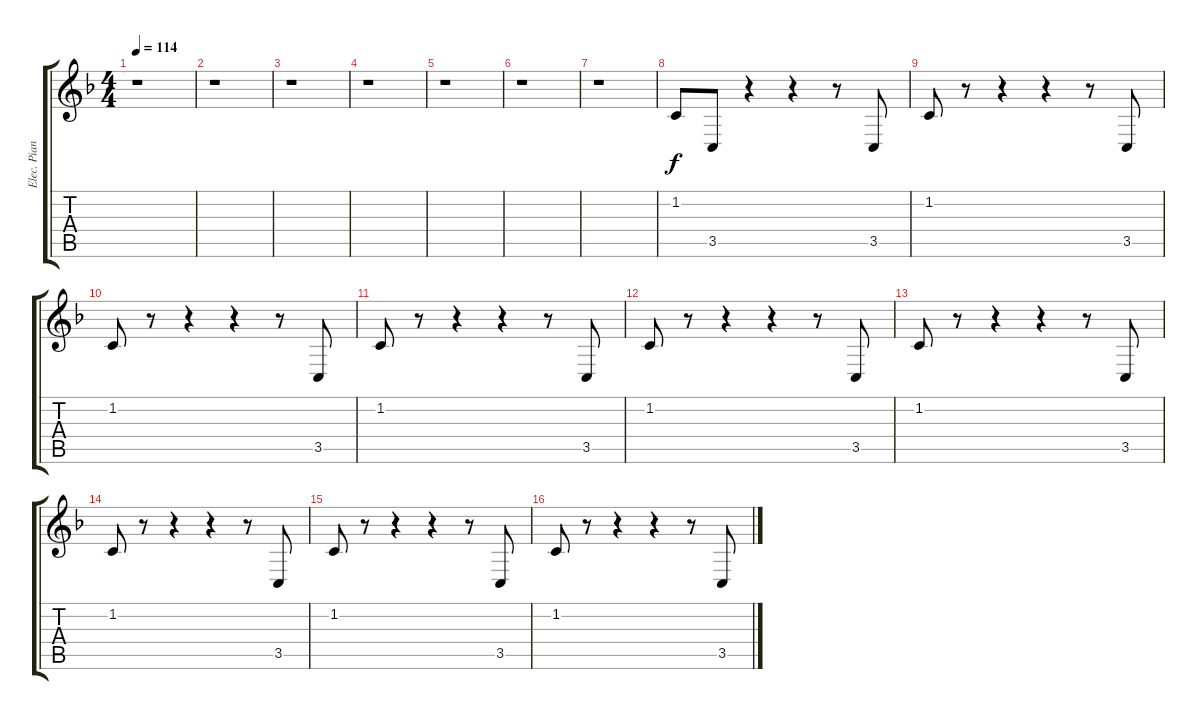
\track ("Elec. Piano" "Elec. Pian") {instrument electricgrandpiano}
\staff {score tabs}
\tuning (E4 B3 G3 D3 A2 E2) {hide}
\ts (4 4)
\tempo 114
\clef g2
\ks f
r.1{dy f} |
r.1 |
r.1 |
r.1 |
r.1 |
r.1 |
r.1 |
1.2.8 3.5.8 r.4 r.4 r.8 3.5.8 |
1.2.8 r.8 r.4 r.4 r.8 3.5.8 |
1.2.8 r.8 r.4 r.4 r.8 3.5.8 |
1.2.8 r.8 r.4 r.4 r.8 3.5.8 |
1.2.8 r.8 r.4 r.4 r.8 3.5.8 |
1.2.8 r.8 r.4 r.4 r.8 3.5.8 |
1.2.8 r.8 r.4 r.4 r.8 3.5.8 |
1.2.8 r.8 r.4 r.4 r.8 3.5.8 |
1.2.8 r.8 r.4 r.4 r.8 3.5.8
